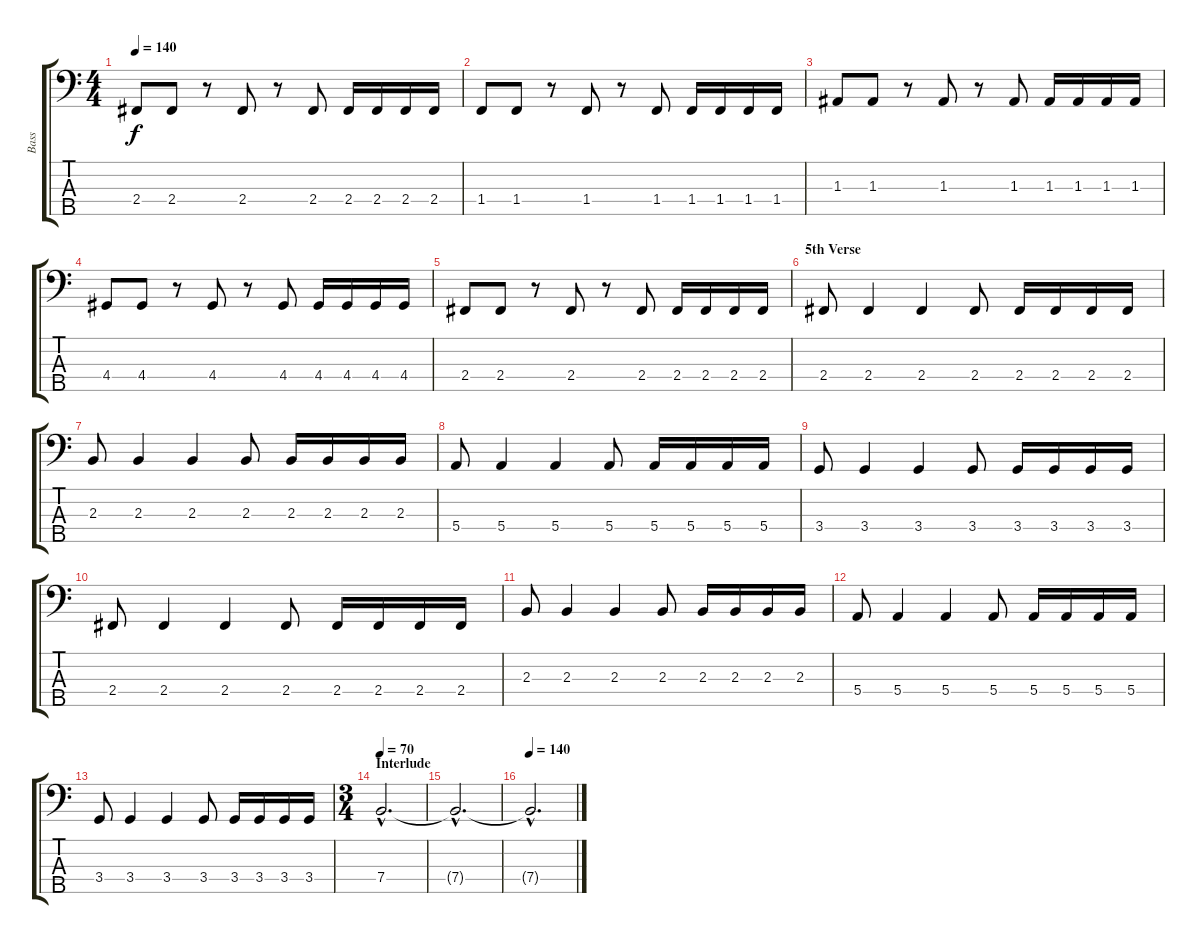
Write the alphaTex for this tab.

\track ("Bass" "Bass") {instrument electricbassfinger}
\staff {score tabs}
\tuning (G2 D2 A1 E1 B0) {hide}
\ts (4 4)
\tempo 140
\clef f4
\ks c
2.4.8{dy f} 2.4.8 r.8 2.4.8 r.8 2.4.8 2.4.16 2.4.16 2.4.16 2.4.16 |
1.4.8 1.4.8 r.8 1.4.8 r.8 1.4.8 1.4.16 1.4.16 1.4.16 1.4.16 |
1.3.8 1.3.8 r.8 1.3.8 r.8 1.3.8 1.3.16 1.3.16 1.3.16 1.3.16 |
4.4.8 4.4.8 r.8 4.4.8 r.8 4.4.8 4.4.16 4.4.16 4.4.16 4.4.16 |
2.4.8 2.4.8 r.8 2.4.8 r.8 2.4.8 2.4.16 2.4.16 2.4.16 2.4.16 |
\section ("" "5th Verse")
2.4.8 2.4.4 2.4.4 2.4.8 2.4.16 2.4.16 2.4.16 2.4.16 |
2.3.8 2.3.4 2.3.4 2.3.8 2.3.16 2.3.16 2.3.16 2.3.16 |
5.4.8 5.4.4 5.4.4 5.4.8 5.4.16 5.4.16 5.4.16 5.4.16 |
3.4.8 3.4.4 3.4.4 3.4.8 3.4.16 3.4.16 3.4.16 3.4.16 |
2.4.8 2.4.4 2.4.4 2.4.8 2.4.16 2.4.16 2.4.16 2.4.16 |
2.3.8 2.3.4 2.3.4 2.3.8 2.3.16 2.3.16 2.3.16 2.3.16 |
5.4.8 5.4.4 5.4.4 5.4.8 5.4.16 5.4.16 5.4.16 5.4.16 |
3.4.8 3.4.4 3.4.4 3.4.8 3.4.16 3.4.16 3.4.16 3.4.16 |
\ts (3 4)
\section ("" "Interlude")
\tempo 70
7.4{hac}.2{d} |
7.4{hac t}.2{d} |
\tempo 140
7.4{hac t}.2{d}
